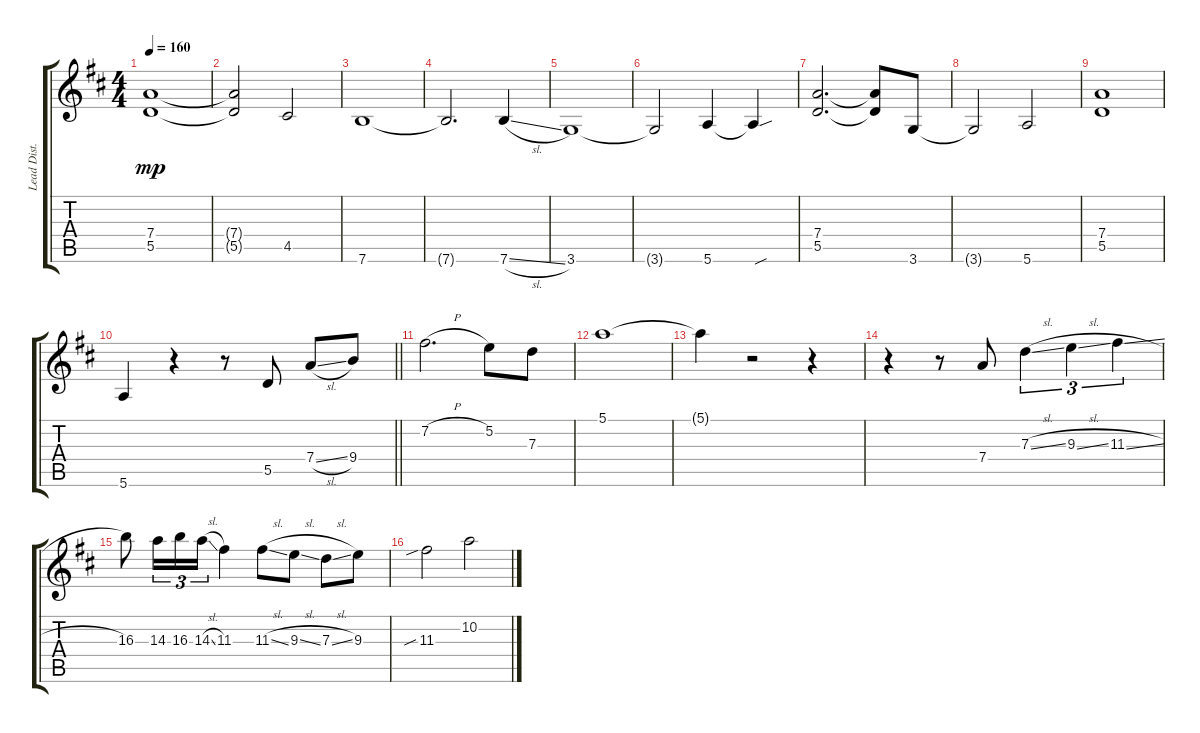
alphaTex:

\track ("Lead Dist." "Lead Dist.") {instrument distortionguitar}
\staff {score tabs}
\tuning (E4 B3 G3 D3 A2 E2) {hide}
\ts (4 4)
\tempo 160
\clef g2
\ks d
(7.4 5.5).1{dy mp} |
(7.4{t} 5.5{t}).2 4.5.2 |
7.6.1 |
7.6{t}.2{d} 7.6{sl}.4 |
3.6.1 |
3.6{t}.2 5.6.4 5.6{sou t}.4 |
(7.4 5.5).2{d} (7.4{t} 5.5{t}).8 3.6.8 |
3.6{t}.2 5.6.2 |
(7.4 5.5).1 |
\barLineRight lightlight
5.6.4 r.4 r.8 5.5.8 7.4{sl}.8 9.4.8 |
7.2{h}.2{d} 5.2.8 7.3.8 |
5.1.1 |
5.1{t}.4 r.2 r.4 |
r.4 r.8 7.4.8 7.3{sl}.4{tu (3 2)} 9.3{sl}.4{tu (3 2)} 11.3{sl}.4{tu (3 2)} |
16.3.8 14.3.16{tu (3 2)} 16.3.16{tu (3 2)} 14.3{sl}.16{tu (3 2)} 11.3.4 11.3{sl}.8 9.3{sl}.8 7.3{sl}.8 9.3.8 |
11.3{sib}.2 10.2.2
